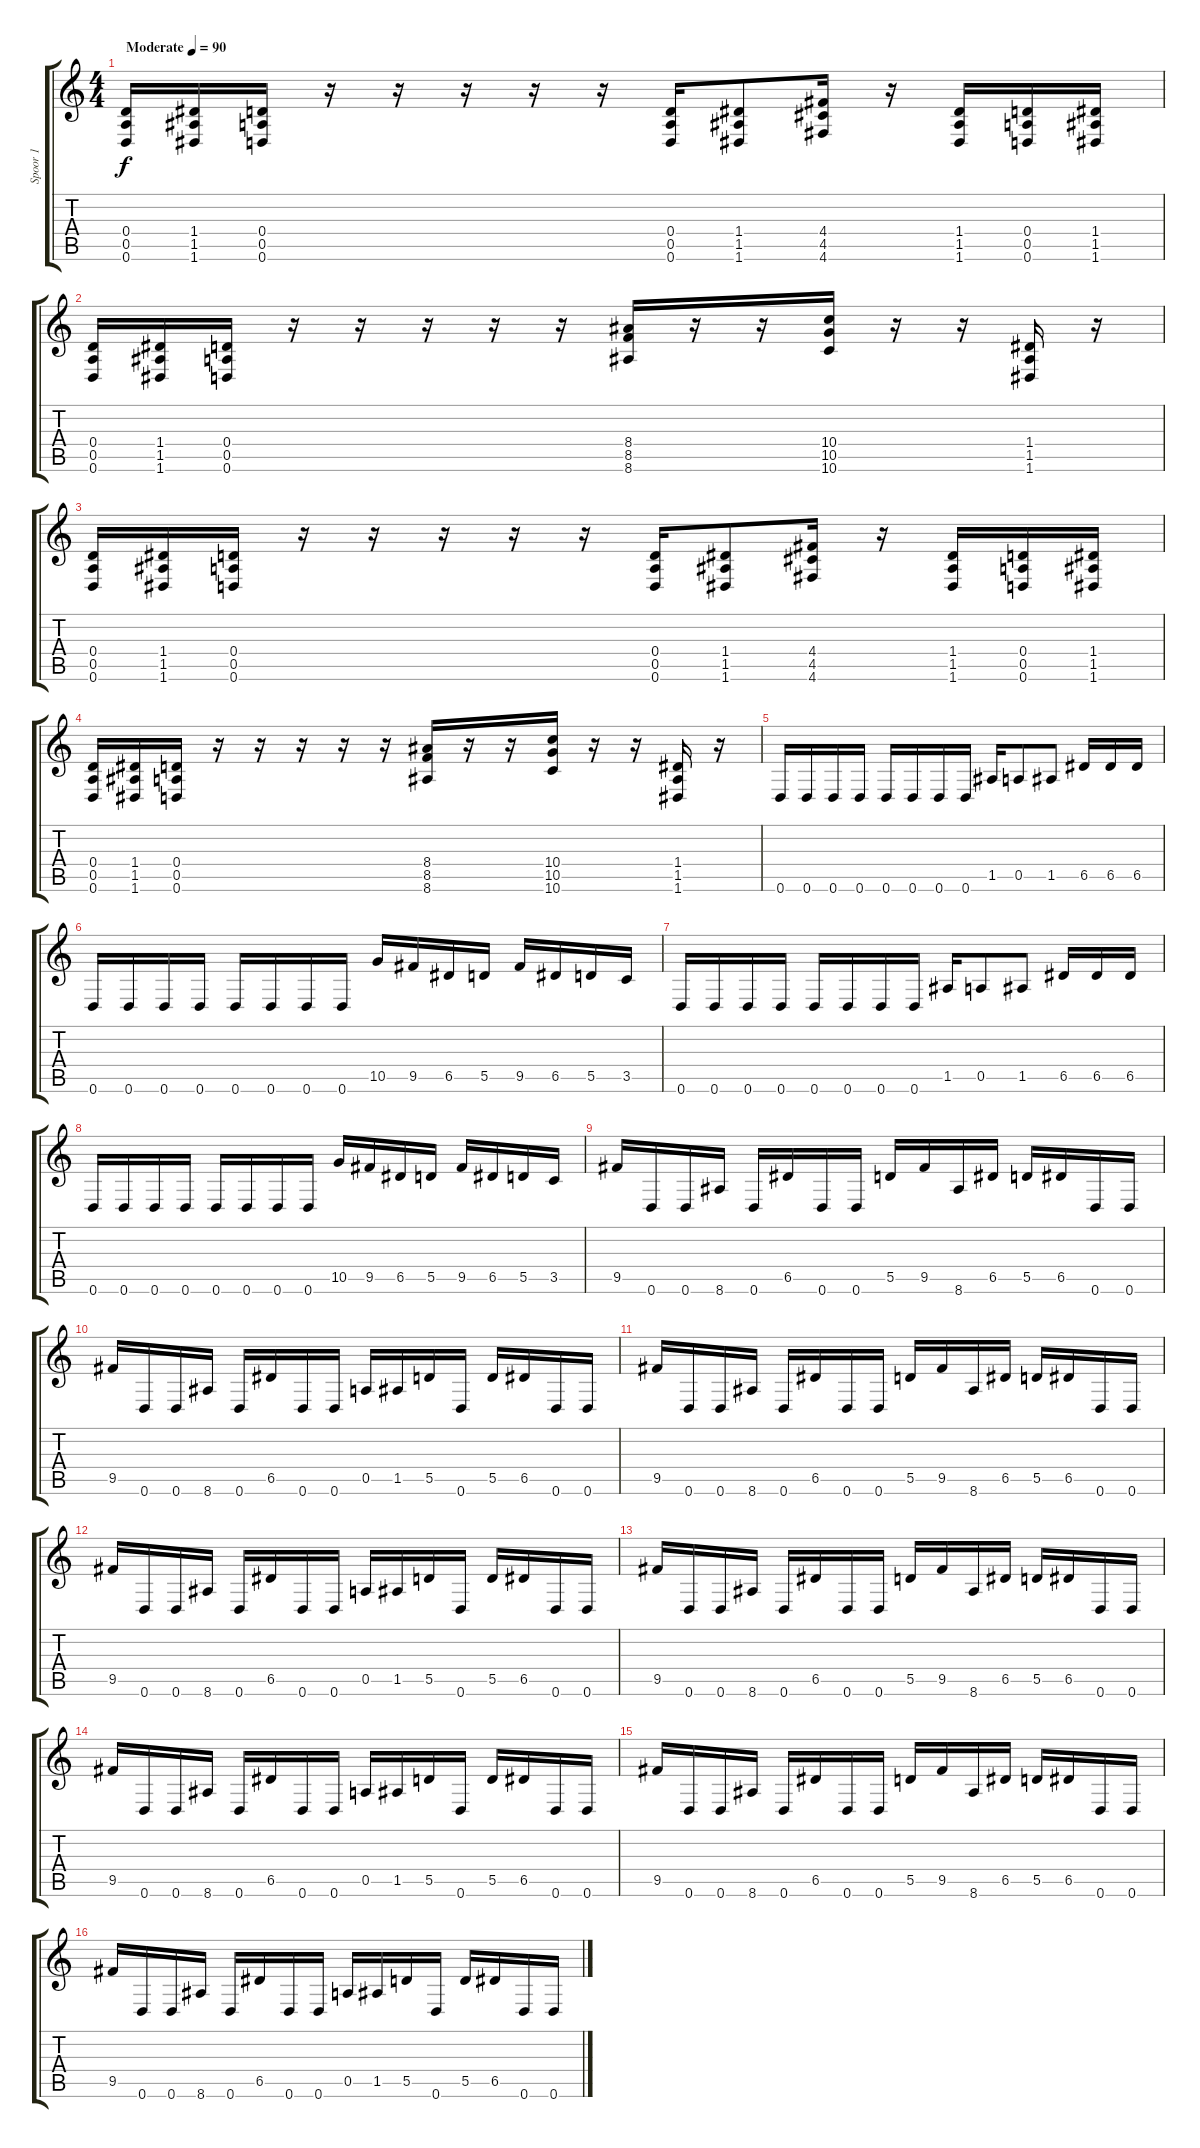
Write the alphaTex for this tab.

\track ("Spoor 1" "Spoor 1") {instrument overdrivenguitar}
\staff {score tabs}
\tuning (E4 B3 G3 D3 A2 D2) {hide}
\ts (4 4)
\tempo (90 "Moderate")
\clef g2
\ks c
(0.4 0.5 0.6).16{dy f instrument overdrivenguitar} (1.4 1.5 1.6).16 (0.4 0.5 0.6).16 r.16 r.16 r.16 r.16 r.16 (0.4 0.5 0.6).16 (1.4 1.5 1.6).8 (4.4 4.5 4.6).16 r.16 (1.4 1.5 1.6).16 (0.4 0.5 0.6).16 (1.4 1.5 1.6).16 |
(0.4 0.5 0.6).16 (1.4 1.5 1.6).16 (0.4 0.5 0.6).16 r.16 r.16 r.16 r.16 r.16 (8.4 8.5 8.6).16 r.16 r.16 (10.4 10.5 10.6).16 r.16 r.16 (1.4 1.5 1.6).16 r.16 |
(0.4 0.5 0.6).16 (1.4 1.5 1.6).16 (0.4 0.5 0.6).16 r.16 r.16 r.16 r.16 r.16 (0.4 0.5 0.6).16 (1.4 1.5 1.6).8 (4.4 4.5 4.6).16 r.16 (1.4 1.5 1.6).16 (0.4 0.5 0.6).16 (1.4 1.5 1.6).16 |
(0.4 0.5 0.6).16 (1.4 1.5 1.6).16 (0.4 0.5 0.6).16 r.16 r.16 r.16 r.16 r.16 (8.4 8.5 8.6).16 r.16 r.16 (10.4 10.5 10.6).16 r.16 r.16 (1.4 1.5 1.6).16 r.16 |
0.6.16 0.6.16 0.6.16 0.6.16 0.6.16 0.6.16 0.6.16 0.6.16 1.5.16 0.5.8 1.5.8 6.5.16 6.5.16 6.5.16 |
0.6.16 0.6.16 0.6.16 0.6.16 0.6.16 0.6.16 0.6.16 0.6.16 10.5.16 9.5.16 6.5.16 5.5.16 9.5.16 6.5.16 5.5.16 3.5.16 |
0.6.16 0.6.16 0.6.16 0.6.16 0.6.16 0.6.16 0.6.16 0.6.16 1.5.16 0.5.8 1.5.8 6.5.16 6.5.16 6.5.16 |
0.6.16 0.6.16 0.6.16 0.6.16 0.6.16 0.6.16 0.6.16 0.6.16 10.5.16 9.5.16 6.5.16 5.5.16 9.5.16 6.5.16 5.5.16 3.5.16 |
9.5.16 0.6.16 0.6.16 8.6.16 0.6.16 6.5.16 0.6.16 0.6.16 5.5.16 9.5.16 8.6.16 6.5.16 5.5.16 6.5.16 0.6.16 0.6.16 |
9.5.16 0.6.16 0.6.16 8.6.16 0.6.16 6.5.16 0.6.16 0.6.16 0.5.16 1.5.16 5.5.16 0.6.16 5.5.16 6.5.16 0.6.16 0.6.16 |
9.5.16 0.6.16 0.6.16 8.6.16 0.6.16 6.5.16 0.6.16 0.6.16 5.5.16 9.5.16 8.6.16 6.5.16 5.5.16 6.5.16 0.6.16 0.6.16 |
9.5.16 0.6.16 0.6.16 8.6.16 0.6.16 6.5.16 0.6.16 0.6.16 0.5.16 1.5.16 5.5.16 0.6.16 5.5.16 6.5.16 0.6.16 0.6.16 |
9.5.16 0.6.16 0.6.16 8.6.16 0.6.16 6.5.16 0.6.16 0.6.16 5.5.16 9.5.16 8.6.16 6.5.16 5.5.16 6.5.16 0.6.16 0.6.16 |
9.5.16 0.6.16 0.6.16 8.6.16 0.6.16 6.5.16 0.6.16 0.6.16 0.5.16 1.5.16 5.5.16 0.6.16 5.5.16 6.5.16 0.6.16 0.6.16 |
9.5.16 0.6.16 0.6.16 8.6.16 0.6.16 6.5.16 0.6.16 0.6.16 5.5.16 9.5.16 8.6.16 6.5.16 5.5.16 6.5.16 0.6.16 0.6.16 |
9.5.16 0.6.16 0.6.16 8.6.16 0.6.16 6.5.16 0.6.16 0.6.16 0.5.16 1.5.16 5.5.16 0.6.16 5.5.16 6.5.16 0.6.16 0.6.16
